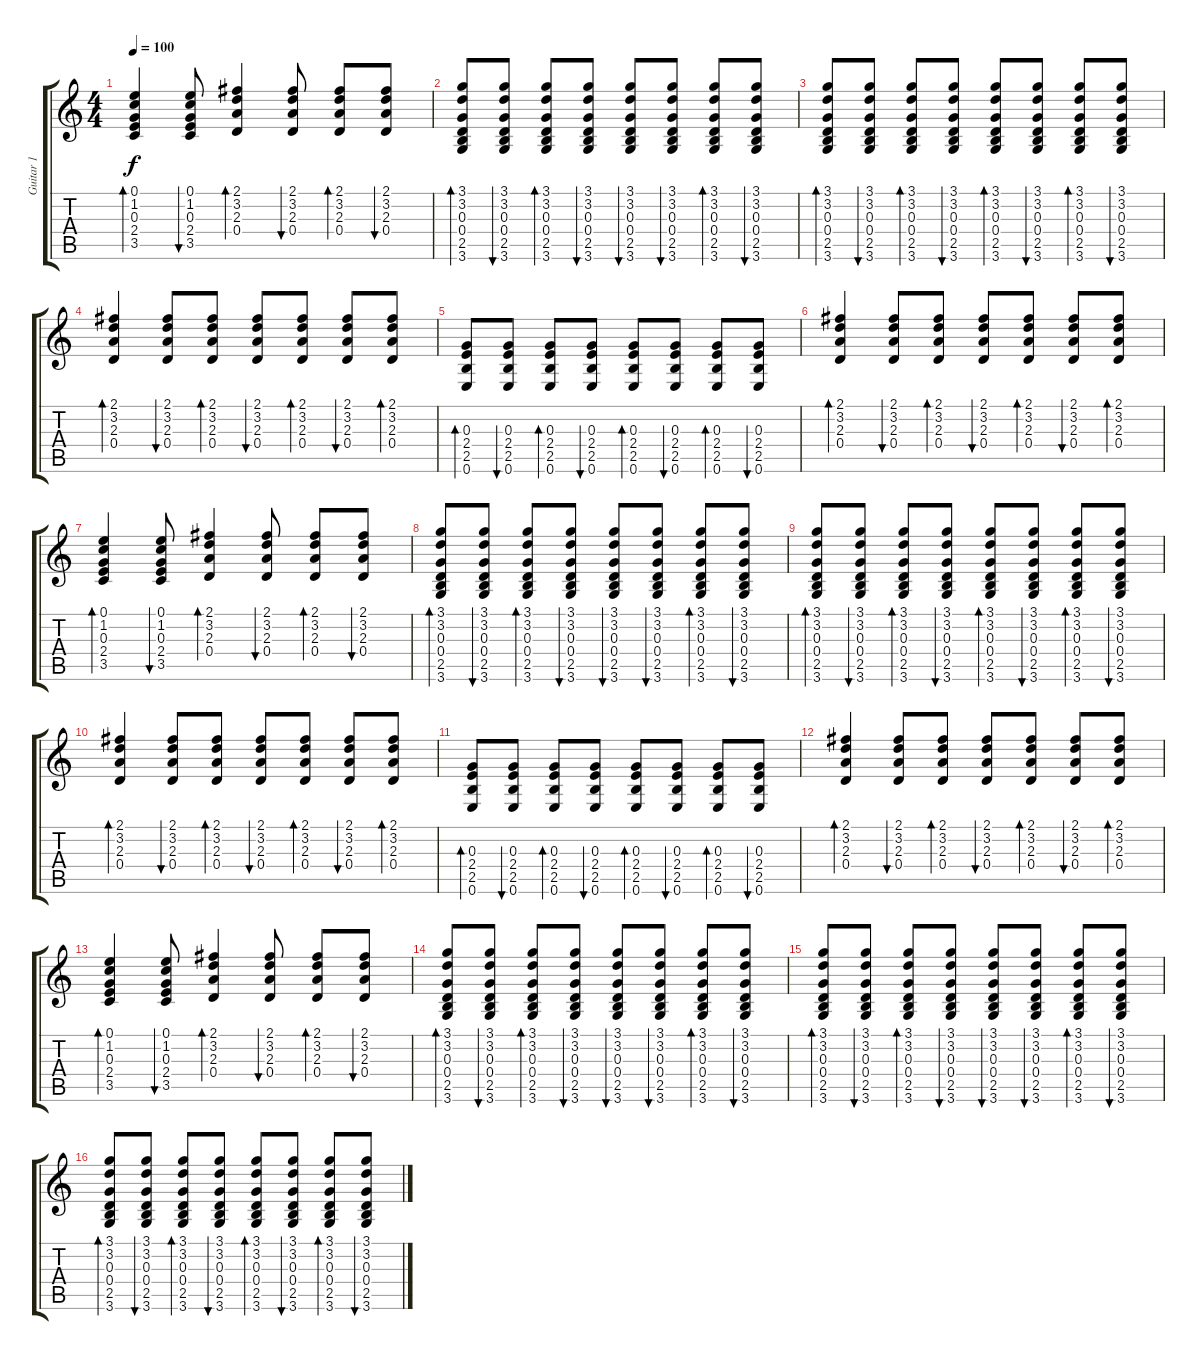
\track ("Guitar 1" "Guitar 1") {instrument overdrivenguitar}
\staff {score tabs}
\tuning (E4 B3 G3 D3 A2 E2) {hide}
\ts (4 4)
\tempo 100
\clef g2
\ks c
(0.1 1.2 0.3 2.4 3.5).4{bd 30 dy f} (0.1 1.2 0.3 2.4 3.5).8{bu 30} (2.1 3.2 2.3 0.4).4{bd 30} (2.1 3.2 2.3 0.4).8{bu 30} (2.1 3.2 2.3 0.4).8{bd 30} (2.1 3.2 2.3 0.4).8{bu 30} |
(3.1 3.2 0.3 0.4 2.5 3.6).8{bd 30} (3.1 3.2 0.3 0.4 2.5 3.6).8{bu 30} (3.1 3.2 0.3 0.4 2.5 3.6).8{bd 30} (3.1 3.2 0.3 0.4 2.5 3.6).8{bu 30} (3.1 3.2 0.3 0.4 2.5 3.6).8{bu 30} (3.1 3.2 0.3 0.4 2.5 3.6).8{bu 30} (3.1 3.2 0.3 0.4 2.5 3.6).8{bd 30} (3.1 3.2 0.3 0.4 2.5 3.6).8{bu 30} |
(3.1 3.2 0.3 0.4 2.5 3.6).8{bd 30} (3.1 3.2 0.3 0.4 2.5 3.6).8{bu 30} (3.1 3.2 0.3 0.4 2.5 3.6).8{bd 30} (3.1 3.2 0.3 0.4 2.5 3.6).8{bu 30} (3.1 3.2 0.3 0.4 2.5 3.6).8{bd 30} (3.1 3.2 0.3 0.4 2.5 3.6).8{bu 30} (3.1 3.2 0.3 0.4 2.5 3.6).8{bd 30} (3.1 3.2 0.3 0.4 2.5 3.6).8{bu 30} |
(2.1 3.2 2.3 0.4).4{bd 30} (2.1 3.2 2.3 0.4).8{bu 30} (2.1 3.2 2.3 0.4).8{bd 30} (2.1 3.2 2.3 0.4).8{bu 30} (2.1 3.2 2.3 0.4).8{bd 30} (2.1 3.2 2.3 0.4).8{bu 30} (2.1 3.2 2.3 0.4).8{bd 30} |
(0.3 2.4 2.5 0.6).8{bd 30} (0.3 2.4 2.5 0.6).8{bu 30} (0.3 2.4 2.5 0.6).8{bd 30} (0.3 2.4 2.5 0.6).8{bu 30} (0.3 2.4 2.5 0.6).8{bd 30} (0.3 2.4 2.5 0.6).8{bu 30} (0.3 2.4 2.5 0.6).8{bd 30} (0.3 2.4 2.5 0.6).8{bu 30} |
(2.1 3.2 2.3 0.4).4{bd 30} (2.1 3.2 2.3 0.4).8{bu 30} (2.1 3.2 2.3 0.4).8{bd 30} (2.1 3.2 2.3 0.4).8{bu 30} (2.1 3.2 2.3 0.4).8{bd 30} (2.1 3.2 2.3 0.4).8{bu 30} (2.1 3.2 2.3 0.4).8{bd 30} |
(0.1 1.2 0.3 2.4 3.5).4{bd 30} (0.1 1.2 0.3 2.4 3.5).8{bu 30} (2.1 3.2 2.3 0.4).4{bd 30} (2.1 3.2 2.3 0.4).8{bu 30} (2.1 3.2 2.3 0.4).8{bd 30} (2.1 3.2 2.3 0.4).8{bu 30} |
(3.1 3.2 0.3 0.4 2.5 3.6).8{bd 30} (3.1 3.2 0.3 0.4 2.5 3.6).8{bu 30} (3.1 3.2 0.3 0.4 2.5 3.6).8{bd 30} (3.1 3.2 0.3 0.4 2.5 3.6).8{bu 30} (3.1 3.2 0.3 0.4 2.5 3.6).8{bu 30} (3.1 3.2 0.3 0.4 2.5 3.6).8{bu 30} (3.1 3.2 0.3 0.4 2.5 3.6).8{bd 30} (3.1 3.2 0.3 0.4 2.5 3.6).8{bu 30} |
(3.1 3.2 0.3 0.4 2.5 3.6).8{bd 30} (3.1 3.2 0.3 0.4 2.5 3.6).8{bu 30} (3.1 3.2 0.3 0.4 2.5 3.6).8{bd 30} (3.1 3.2 0.3 0.4 2.5 3.6).8{bu 30} (3.1 3.2 0.3 0.4 2.5 3.6).8{bd 30} (3.1 3.2 0.3 0.4 2.5 3.6).8{bu 30} (3.1 3.2 0.3 0.4 2.5 3.6).8{bd 30} (3.1 3.2 0.3 0.4 2.5 3.6).8{bu 30} |
(2.1 3.2 2.3 0.4).4{bd 30} (2.1 3.2 2.3 0.4).8{bu 30} (2.1 3.2 2.3 0.4).8{bd 30} (2.1 3.2 2.3 0.4).8{bu 30} (2.1 3.2 2.3 0.4).8{bd 30} (2.1 3.2 2.3 0.4).8{bu 30} (2.1 3.2 2.3 0.4).8{bd 30} |
(0.3 2.4 2.5 0.6).8{bd 30} (0.3 2.4 2.5 0.6).8{bu 30} (0.3 2.4 2.5 0.6).8{bd 30} (0.3 2.4 2.5 0.6).8{bu 30} (0.3 2.4 2.5 0.6).8{bd 30} (0.3 2.4 2.5 0.6).8{bu 30} (0.3 2.4 2.5 0.6).8{bd 30} (0.3 2.4 2.5 0.6).8{bu 30} |
(2.1 3.2 2.3 0.4).4{bd 30} (2.1 3.2 2.3 0.4).8{bu 30} (2.1 3.2 2.3 0.4).8{bd 30} (2.1 3.2 2.3 0.4).8{bu 30} (2.1 3.2 2.3 0.4).8{bd 30} (2.1 3.2 2.3 0.4).8{bu 30} (2.1 3.2 2.3 0.4).8{bd 30} |
(0.1 1.2 0.3 2.4 3.5).4{bd 30} (0.1 1.2 0.3 2.4 3.5).8{bu 30} (2.1 3.2 2.3 0.4).4{bd 30} (2.1 3.2 2.3 0.4).8{bu 30} (2.1 3.2 2.3 0.4).8{bd 30} (2.1 3.2 2.3 0.4).8{bu 30} |
(3.1 3.2 0.3 0.4 2.5 3.6).8{bd 30} (3.1 3.2 0.3 0.4 2.5 3.6).8{bu 30} (3.1 3.2 0.3 0.4 2.5 3.6).8{bd 30} (3.1 3.2 0.3 0.4 2.5 3.6).8{bu 30} (3.1 3.2 0.3 0.4 2.5 3.6).8{bu 30} (3.1 3.2 0.3 0.4 2.5 3.6).8{bu 30} (3.1 3.2 0.3 0.4 2.5 3.6).8{bd 30} (3.1 3.2 0.3 0.4 2.5 3.6).8{bu 30} |
(3.1 3.2 0.3 0.4 2.5 3.6).8{bd 30} (3.1 3.2 0.3 0.4 2.5 3.6).8{bu 30} (3.1 3.2 0.3 0.4 2.5 3.6).8{bd 30} (3.1 3.2 0.3 0.4 2.5 3.6).8{bu 30} (3.1 3.2 0.3 0.4 2.5 3.6).8{bu 30} (3.1 3.2 0.3 0.4 2.5 3.6).8{bu 30} (3.1 3.2 0.3 0.4 2.5 3.6).8{bd 30} (3.1 3.2 0.3 0.4 2.5 3.6).8{bu 30} |
(3.1 3.2 0.3 0.4 2.5 3.6).8{bd 30} (3.1 3.2 0.3 0.4 2.5 3.6).8{bu 30} (3.1 3.2 0.3 0.4 2.5 3.6).8{bd 30} (3.1 3.2 0.3 0.4 2.5 3.6).8{bu 30} (3.1 3.2 0.3 0.4 2.5 3.6).8{bd 30} (3.1 3.2 0.3 0.4 2.5 3.6).8{bu 30} (3.1 3.2 0.3 0.4 2.5 3.6).8{bd 30} (3.1 3.2 0.3 0.4 2.5 3.6).8{bu 30}
